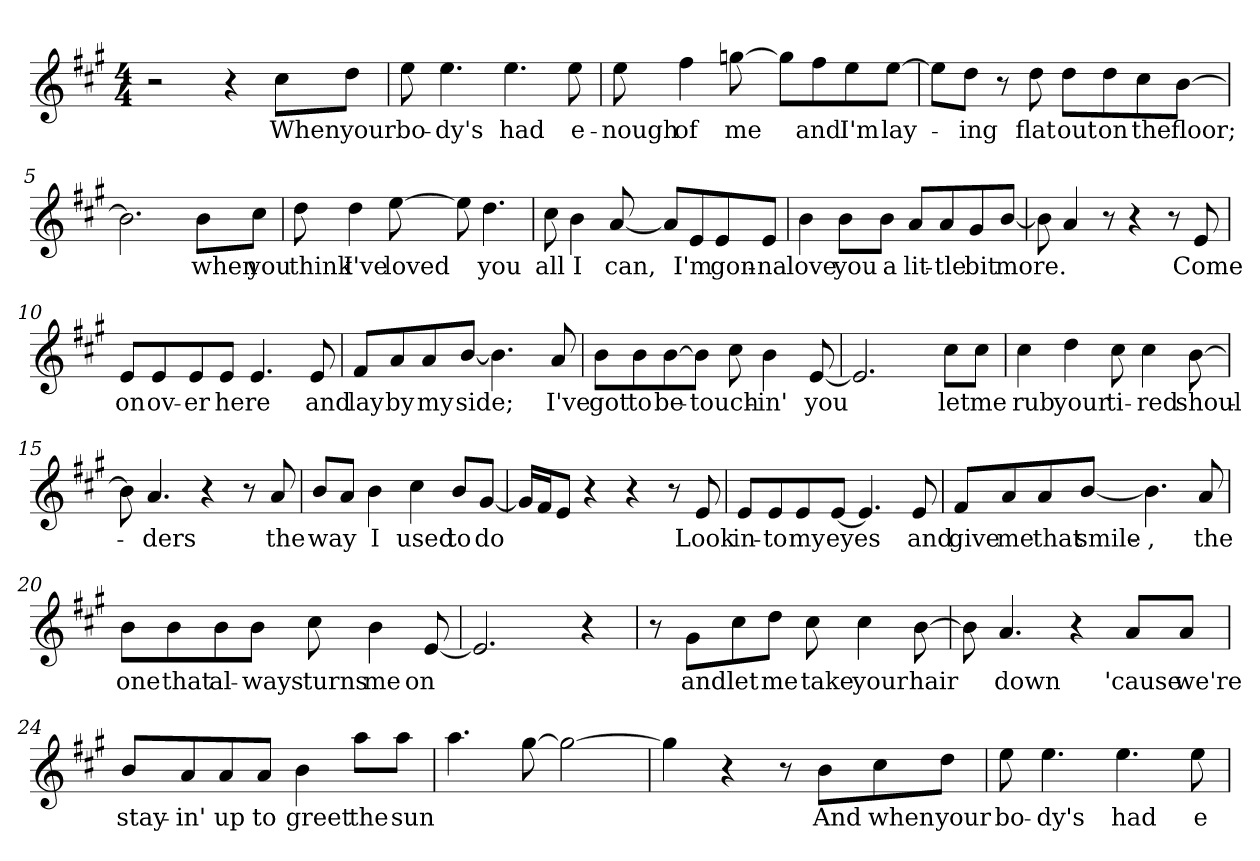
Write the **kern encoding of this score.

**kern	**text
*part1	*part1
*staff1	*staff1
*clefG2	*
*k[f#c#g#]	*
*A:	*
*M4/4	*
=1	=1
2r	.
4r	.
8cc#\L	When
8dd\J	your
=2	=2
8ee\	bo-
4.ee\	-dy's
4.ee\	had
8ee\	e-
=3	=3
8ee\	-nough
4ff#\	of
[8ggn\	me
8gg\L]	.
8ff#\	and
8ee\	I'm
[8ee\J	lay-
=4	=4
8ee\L]	.
8dd\J	-ing
8r	.
8dd\	flat
8dd\L	out
8dd\	on
8cc#\	the
[8b\J	floor;
!!LO:LB:g=z
=5	=5
2.b\]	.
8b\L	when
8cc#\J	you
=6	=6
8dd\	think
4dd\	I've
[8ee\	loved
8ee\]	.
4.dd\	you
=7	=7
8cc#\	all
4b\	I
[8a/	can,
8a/L]	.
8e/	I'm
8e/	gon-
8e/J	-na
=8	=8
4b\	love
8b\L	you
8b\J	a
8a/L	lit-
8a/	-tle
8g#/	bit
[8b/J	more.
!!LO:LB:g=z
=9	=9
8b\]	.
4a/	.
8r	.
4r	.
8r	.
8e/	Come
=10	=10
8e/L	on
8e/	ov-
8e/	-er
8e/J	here
4.e/	.
8e/	and
=11	=11
8f#/L	lay
8a/	by
8a/	my
[8b/J	side;
4.b\]	.
8a/	I've
=12	=12
8b\L	got
8b\	to
[8b\	be-
8b\J]	-touch-
8cc#\	.
4b\	-in'
[8e/	you
!!LO:LB:g=z
=13	=13
2.e/]	.
8cc#\L	let
8cc#\J	me
=14	=14
4cc#\	rub
4dd\	your
8cc#\	ti-
4cc#\	-red
[8b\	shoul-
=15	=15
8b\]	.
4.a/	-ders
4r	.
8r	.
8a/	the
=16	=16
8b/L	way
8a/J	.
4b\	I
4cc#\	used
8b/L	to
[8g#/J	do
!!LO:LB:g=z
=17	=17
16g#/LL]	.
16f#/J	.
8e/J	.
4r	.
4r	.
8r	.
8e/	Look
=18	=18
8e/L	in-
8e/	-to
8e/	my
[8e/J	eyes
4.e/]	.
8e/	and
=19	=19
8f#/L	give
8a/	me
8a/	that
[8b/J	smile-
4.b\]	-,
8a/	the
=20	=20
8b\L	one
8b\	that
8b\	al-
8b\J	-ways
8cc#\	turns
4b\	me
[8e/	on
!!LO:LB:g=z
=21	=21
2.e/]	.
4r	.
=22	=22
8r	.
8g#\L	and
8cc#\	let
8dd\J	me
8cc#\	take
4cc#\	your
[8b\	hair
=23	=23
8b\]	.
4.a/	down
4r	.
8a/L	'cause
8a/J	we're
=24	=24
8b/L	stay-
8a/	-in'
8a/	up
8a/J	to
4b\	greet
8aa\L	the
8aa\J	sun
=25	=25
4.aa\	.
[8gg#\	.
2gg#\_	.
!!LO:LB:g=z
=26	=26
4gg#\]	.
4r	.
8r	.
8b\L	And
8cc#\	when
8dd\J	your
=27	=27
8ee\	bo-
4.ee\	-dy's
4.ee\	had
8ee\	e-
=	=
*-	*-
